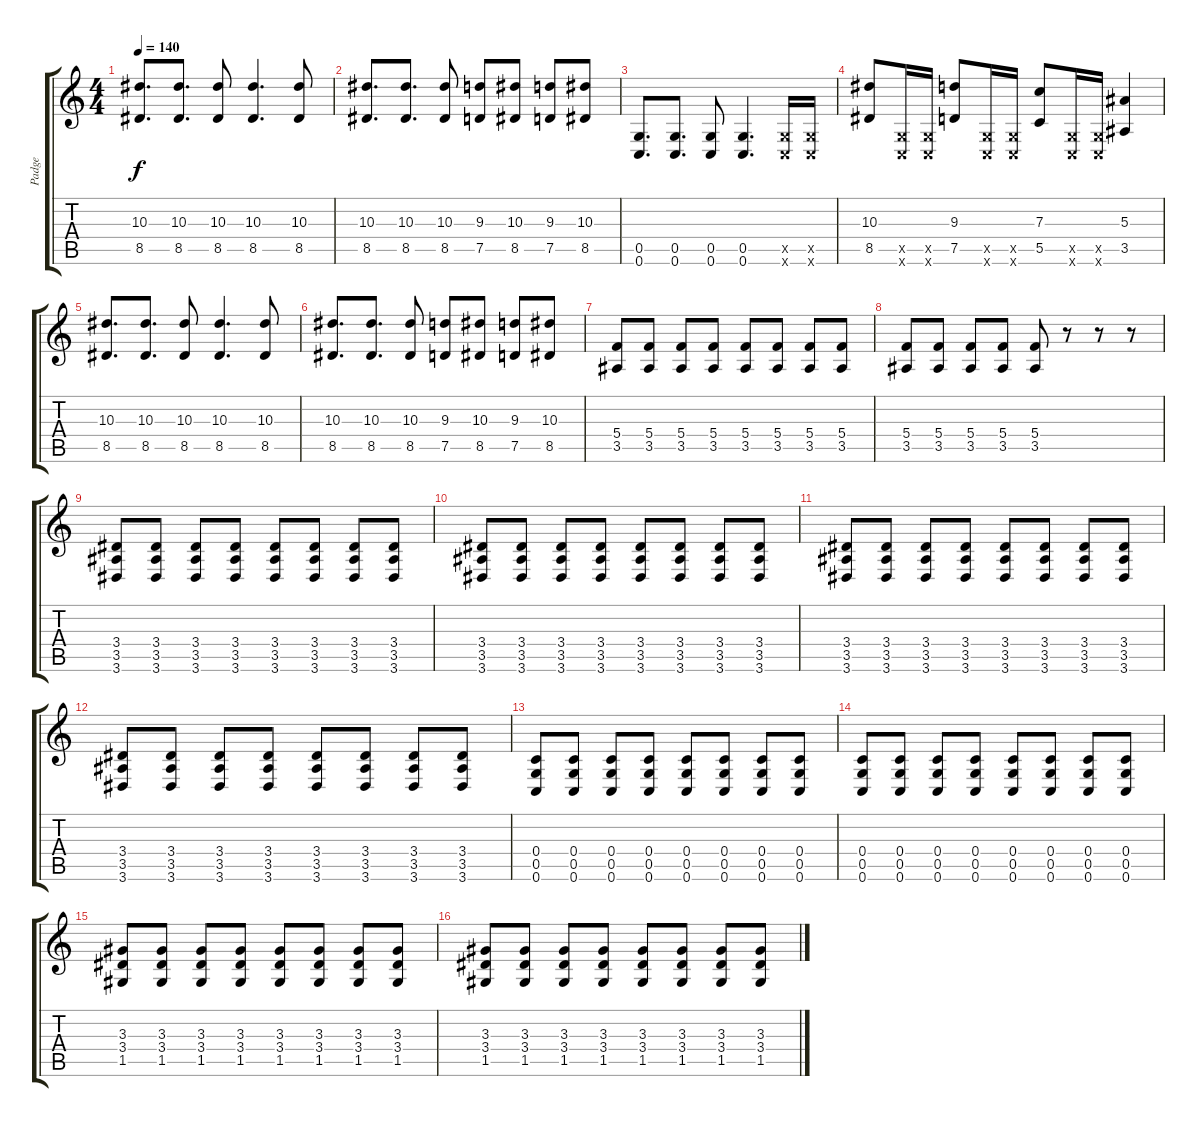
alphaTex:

\track ("Padge" "Padge") {instrument distortionguitar}
\staff {score tabs}
\tuning (D4 A3 F3 C3 G2 C2) {hide}
\ts (4 4)
\tempo 140
\clef g2
\ks c
(10.3 8.5).8{d dy f instrument distortionguitar} (10.3 8.5).8{d} (10.3 8.5).8 (10.3 8.5).4{d} (10.3 8.5).8 |
(10.3 8.5).8{d} (10.3 8.5).8{d} (10.3 8.5).8 (9.3 7.5).8 (10.3 8.5).8 (9.3 7.5).8 (10.3 8.5).8 |
(0.5 0.6).8{d} (0.5 0.6).8{d} (0.5 0.6).8 (0.5 0.6).4{d} (0.5{x} 0.6{x}).16 (0.5{x} 0.6{x}).16 |
(10.3 8.5).8 (0.5{x} 0.6{x}).16 (0.5{x} 0.6{x}).16 (9.3 7.5).8 (0.5{x} 0.6{x}).16 (0.5{x} 0.6{x}).16 (7.3 5.5).8 (0.5{x} 0.6{x}).16 (0.5{x} 0.6{x}).16 (5.3 3.5).4 |
(10.3 8.5).8{d} (10.3 8.5).8{d} (10.3 8.5).8 (10.3 8.5).4{d} (10.3 8.5).8 |
(10.3 8.5).8{d} (10.3 8.5).8{d} (10.3 8.5).8 (9.3 7.5).8 (10.3 8.5).8 (9.3 7.5).8 (10.3 8.5).8 |
(5.4 3.5).8 (5.4 3.5).8 (5.4 3.5).8 (5.4 3.5).8 (5.4 3.5).8 (5.4 3.5).8 (5.4 3.5).8 (5.4 3.5).8 |
(5.4 3.5).8 (5.4 3.5).8 (5.4 3.5).8 (5.4 3.5).8 (5.4 3.5).8 r.8 r.8 r.8 |
(3.4 3.5 3.6).8 (3.4 3.5 3.6).8 (3.4 3.5 3.6).8 (3.4 3.5 3.6).8 (3.4 3.5 3.6).8 (3.4 3.5 3.6).8 (3.4 3.5 3.6).8 (3.4 3.5 3.6).8 |
(3.4 3.5 3.6).8 (3.4 3.5 3.6).8 (3.4 3.5 3.6).8 (3.4 3.5 3.6).8 (3.4 3.5 3.6).8 (3.4 3.5 3.6).8 (3.4 3.5 3.6).8 (3.4 3.5 3.6).8 |
(3.4 3.5 3.6).8 (3.4 3.5 3.6).8 (3.4 3.5 3.6).8 (3.4 3.5 3.6).8 (3.4 3.5 3.6).8 (3.4 3.5 3.6).8 (3.4 3.5 3.6).8 (3.4 3.5 3.6).8 |
(3.4 3.5 3.6).8 (3.4 3.5 3.6).8 (3.4 3.5 3.6).8 (3.4 3.5 3.6).8 (3.4 3.5 3.6).8 (3.4 3.5 3.6).8 (3.4 3.5 3.6).8 (3.4 3.5 3.6).8 |
(0.4 0.5 0.6).8 (0.4 0.5 0.6).8 (0.4 0.5 0.6).8 (0.4 0.5 0.6).8 (0.4 0.5 0.6).8 (0.4 0.5 0.6).8 (0.4 0.5 0.6).8 (0.4 0.5 0.6).8 |
(0.4 0.5 0.6).8 (0.4 0.5 0.6).8 (0.4 0.5 0.6).8 (0.4 0.5 0.6).8 (0.4 0.5 0.6).8 (0.4 0.5 0.6).8 (0.4 0.5 0.6).8 (0.4 0.5 0.6).8 |
(3.3 3.4 1.5).8 (3.3 3.4 1.5).8 (3.3 3.4 1.5).8 (3.3 3.4 1.5).8 (3.3 3.4 1.5).8 (3.3 3.4 1.5).8 (3.3 3.4 1.5).8 (3.3 3.4 1.5).8 |
(3.3 3.4 1.5).8 (3.3 3.4 1.5).8 (3.3 3.4 1.5).8 (3.3 3.4 1.5).8 (3.3 3.4 1.5).8 (3.3 3.4 1.5).8 (3.3 3.4 1.5).8 (3.3 3.4 1.5).8
